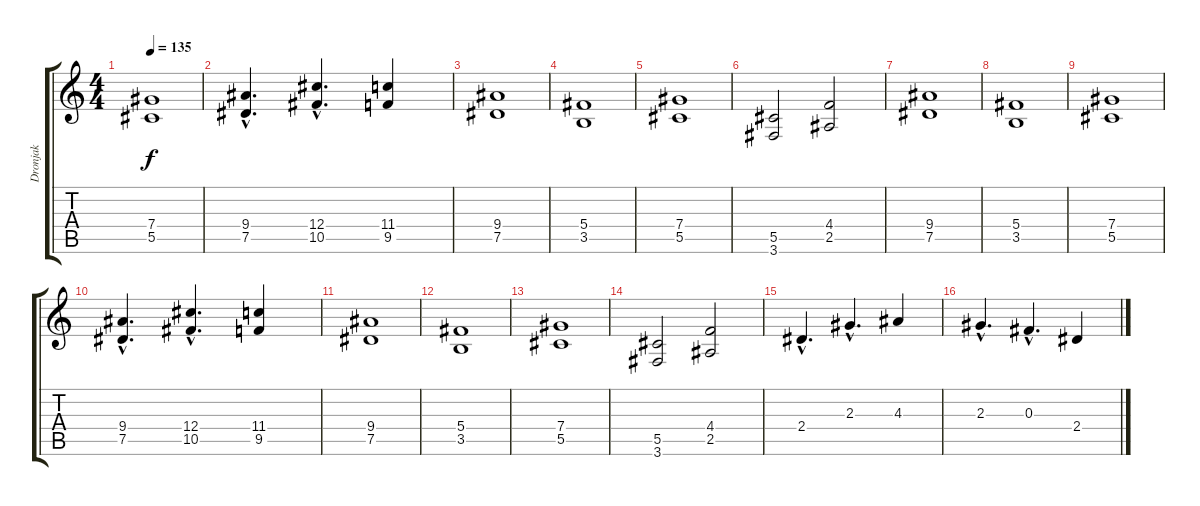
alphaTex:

\track ("Dronjak" "Dronjak") {instrument distortionguitar}
\staff {score tabs}
\tuning (Eb4 Bb3 Gb3 Db3 Ab2 Eb2) {hide}
\ts (4 4)
\tempo 135
\clef g2
\ks c
(7.4 5.5).1{dy f} |
(9.4{hac} 7.5{hac}).4{d} (12.4{hac} 10.5{hac}).4{d} (11.4 9.5).4 |
(9.4 7.5).1 |
(5.4 3.5).1 |
(7.4 5.5).1 |
(5.5 3.6).2 (4.4 2.5).2 |
(9.4 7.5).1 |
(5.4 3.5).1 |
(7.4 5.5).1 |
(9.4{hac} 7.5{hac}).4{d} (12.4{hac} 10.5{hac}).4{d} (11.4 9.5).4 |
(9.4 7.5).1 |
(5.4 3.5).1 |
(7.4 5.5).1 |
(5.5 3.6).2 (4.4 2.5).2 |
2.4{hac}.4{d} 2.3{hac}.4{d} 4.3.4 |
2.3{hac}.4{d} 0.3{hac}.4{d} 2.4.4
